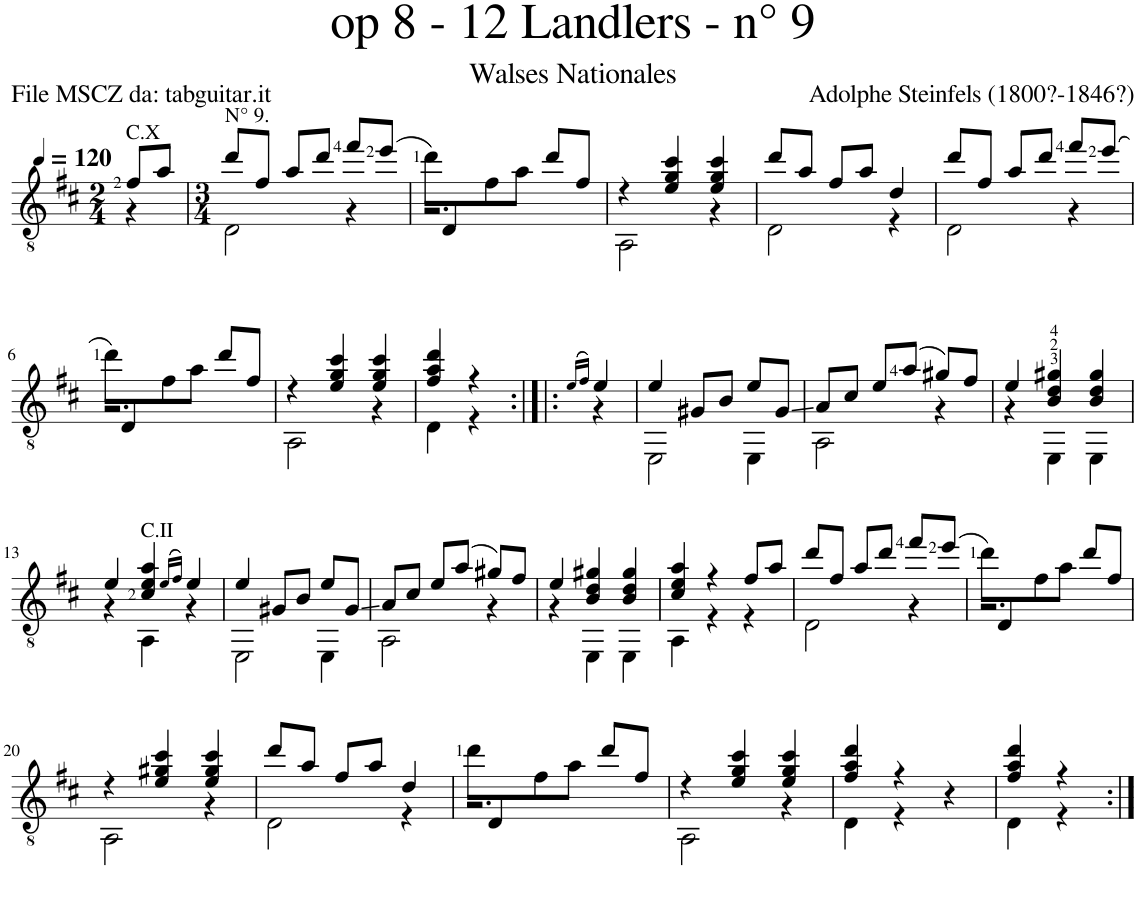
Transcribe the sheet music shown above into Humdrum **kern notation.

**kern
*part1
*staff1
*I"Guitar
*I'Guit.
*clefGv2
*k[f#c#]
*M2/4
*MM120
=
*^
!LO:TX:a:t=C.X	!
8f#/L	4r
8a/J	.
=1	=1
*M3/4	*
!LO:TX:a:t=N° 9.	!
8dd/L	2D\
8f#/J	.
8a/L	.
8dd/J	.
8ff#/L	4r
(8ee/J	.
=2	=2
8dd\L)	2.r
8D/	.
8f#\	.
8a\J	.
8dd/L	.
8f#/J	.
=3	=3
4r	2AA\
4e/ 4g/ 4cc#/	.
4e/ 4g/ 4cc#/	4r
=4	=4
8dd/L	2D\
8a/J	.
8f#/L	.
8a/J	.
4d/	4r
=5	=5
8dd/L	2D\
8f#/J	.
8a/L	.
8dd/J	.
8ff#/L	4r
(8ee/J	.
!!LO:LB:g=z	!!
=6	=6
8dd\L)	2.r
8D/	.
8f#\	.
8a\J	.
8dd/L	.
8f#/J	.
=7	=7
4r	2AA\
4e/ 4g/ 4cc#/	.
4e/ 4g/ 4cc#/	4r
=8	=8
4f#/ 4a/ 4dd/	4D\
4r	4r
=9:|!|:	=9:|!|:
(16qe/LL	.
16qf#/JJ)	.
4e/	4r
=10	=10
4e/	2EE\
8G#X/L	.
8B/J	.
8e/L	4EE\
8G#/J	.
=11	=11
8A/L	2AA\
8c#/J	.
8e/L	.
(8a/J	.
8g#X/L)	4r
8f#/J	.
=12	=12
4e/	4r
4B/ 4d/ 4g#X/	4EE\
4B/ 4d/ 4g#/	4EE\
!!LO:LB:g=z	!!
=13	=13
4e/	4r
!LO:TX:a:t=C.II	!
4c#/ 4e/ 4a/	4AA\
(16qe/LL	.
16qf#/JJ)	.
4e/	4r
=14	=14
4e/	2EE\
8G#X/L	.
8B/J	.
8e/L	4EE\
8G#/J	.
=15	=15
8A/L	2AA\
8c#/J	.
8e/L	.
(8a/J	.
8g#X/L)	4r
8f#/J	.
=16	=16
4e/	4r
4B/ 4d/ 4g#X/	4EE\
4B/ 4d/ 4g#/	4EE\
=17	=17
4c#/ 4e/ 4a/	4AA\
4r	4r
8f#/L	4r
8a/J	.
=18	=18
8dd/L	2D\
8f#/J	.
8a/L	.
8dd/J	.
8ff#/L	4r
(8ee/J	.
=19	=19
8dd\L)	2.r
8D/	.
8f#\	.
8a\J	.
8dd/L	.
8f#/J	.
!!LO:LB:g=z	!!
=20	=20
4r	2AA\
4e/ 4g#X/ 4cc#/	.
4e/ 4g#/ 4cc#/	4r
=21	=21
8dd/L	2D\
8a/J	.
8f#/L	.
8a/J	.
4d/	4r
=22	=22
8dd\L	2.r
8D/	.
8f#\	.
8a\J	.
8dd/L	.
8f#/J	.
=23	=23
4r	2AA\
4e/ 4g/ 4cc#/	.
4e/ 4g/ 4cc#/	4r
=24	=24
4f#/ 4a/ 4dd/	4D\
4r	4r
4r	4ryy
=25	=25
4f#/ 4a/ 4dd/	4D\
4r	4r
*v	*v
=:|!
*-
